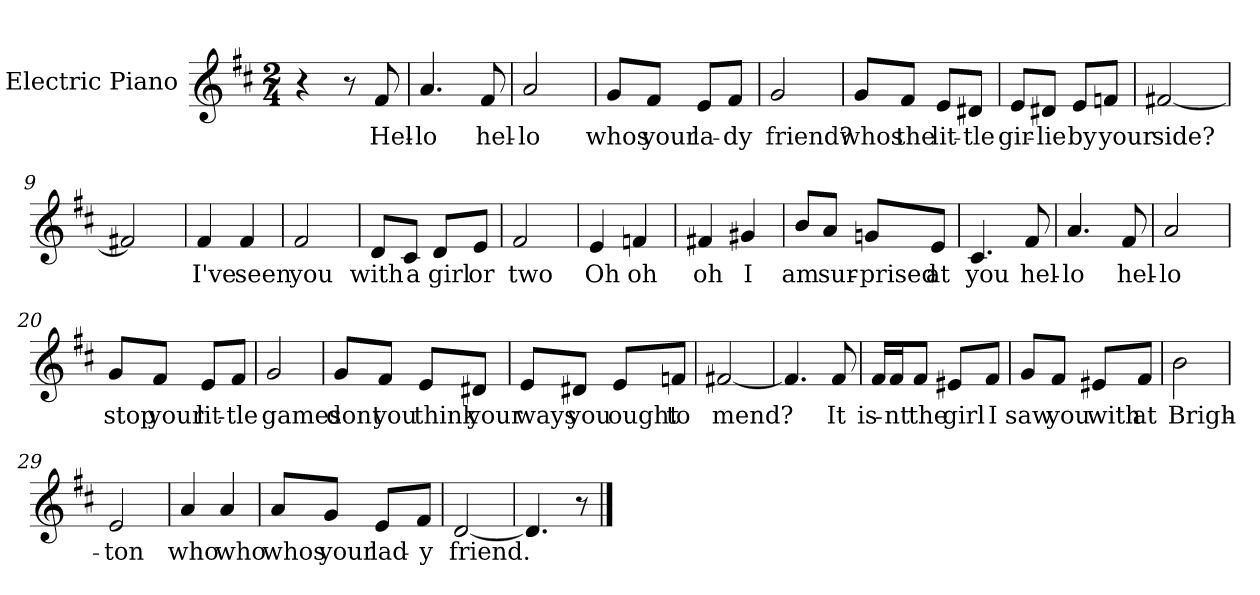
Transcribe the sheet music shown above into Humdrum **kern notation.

**kern	**text
*part1	*part1
*staff1	*staff1
*I"Electric Piano	*
*I'E.Pno	*
*clefG2	*
*k[f#c#]	*
*D:	*
*M2/4	*
=1	=1
4r	.
8r	.
8f#/	Hel-
=2	=2
4.a/	-lo
8f#/	hel-
=3	=3
2a/	-lo
=4	=4
8g/L	whos
8f#/J	your
8e/L	la-
8f#/J	-dy
=5	=5
2g/	friend?
=6	=6
8g/L	whos
8f#/J	the
8e/L	lit-
8d#X/J	-tle
!!LO:LB:g=z
=7	=7
8e/L	gir-
8d#X/J	-lie
8e/L	by
8fn/J	your
=8	=8
[2f#X/	side?
=9	=9
2f#X/]	.
=10	=10
4f#/	I've
4f#/	seen
=11	=11
2f#/	you
=12	=12
8d/L	with
8c#/J	a
8d/L	girl
8e/J	or
=13	=13
2f#/	two
=14	=14
4e/	Oh
4fn/	oh
!!LO:LB:g=z
=15	=15
4f#X/	oh
4g#X/	I
=16	=16
8b/L	am
8a/J	sur-
8gn/L	-prised
8e/J	at
=17	=17
4.c#/	you
8f#/	hel-
=18	=18
4.a/	-lo
8f#/	hel-
=19	=19
2a/	-lo
=20	=20
8g/L	stop
8f#/J	your
8e/L	lit-
8f#/J	-tle
=21	=21
2g/	games
!!LO:LB:g=z
=22	=22
8g/L	dont
8f#/J	you
8e/L	think
8d#X/J	your
=23	=23
8e/L	ways
8d#X/J	you
8e/L	ought
8fn/J	to
=24	=24
[2f#X/	mend?
=25	=25
4.f#/]	.
8f#/	It
=26	=26
16f#/L	is-
16f#/	-nt
8f#/J	the
8e#X/L	girl
8f#/J	I
!!LO:LB:g=z
=27	=27
8g/L	saw
8f#/J	you
8e#X/L	with
8f#/J	at
=28	=28
2b\	Brigh-
=29	=29
2e/	-ton
=30	=30
4a/	who
4a/	who
=31	=31
8a/L	whos
8g/J	your
8e/L	lad-
8f#/J	-y
=32	=32
[2d/	friend.
=33	=33
4.d/]	.
8r	.
==	==
*-	*-
